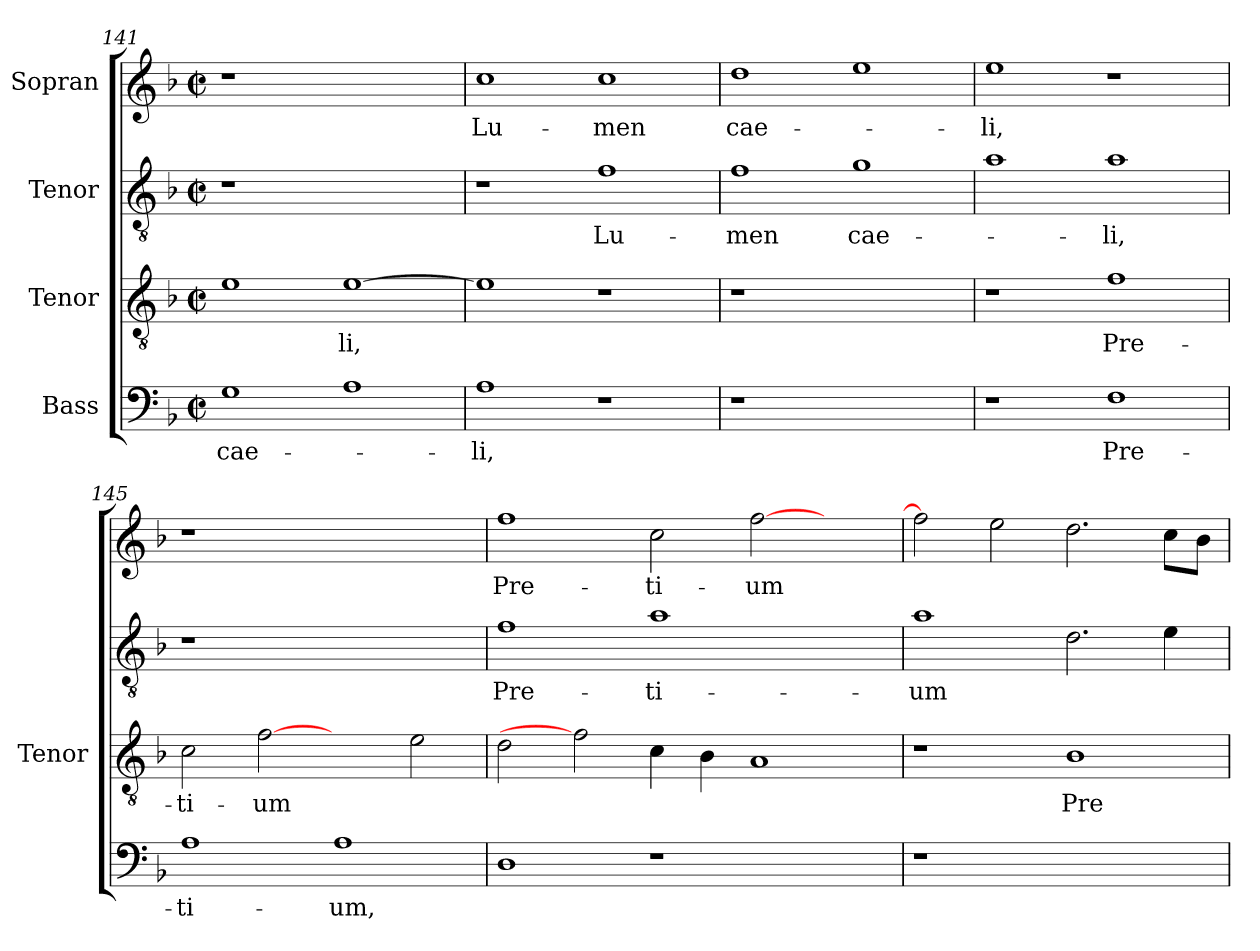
**kern	**text	**kern	**text	**kern	**text	**kern	**text
*part4	*part4	*part3	*part3	*part2	*part2	*part1	*part1
*staff4	*staff4	*staff3	*staff3	*staff2	*staff2	*staff1	*staff1
*I"Bass	*	*I"Tenor	*	*I"Tenor	*	*I"Sopran	*
*	*	*I'Tenor	*	*	*	*	*
*clefF4	*	*clefGv2	*	*clefGv2	*	*clefG2	*
*	*	*ITrd7c12	*	*ITrd7c12	*	*	*
*k[b-]	*	*k[b-]	*	*k[b-]	*	*k[b-]	*
*F:	*	*F:	*	*F:	*	*F:	*
*M2/2	*	*M2/2	*	*M2/2	*	*M2/2	*
*met(c|)	*	*met(c|)	*	*met(c|)	*	*met(c|)	*
=141	=141	=141	=141	=141	=141	=141	=141
!	!LO:LY:b:color=#000000	!	!	!LO:N:vis=1	!	!LO:N:vis=1	!
1Gi	cae-	1Ei	.	1r	.	1r	.
!	!	!	!LO:LY:b:color=#000000	!	!	!	!
1Ai	.	[>1Ei	-li,	1ryy	.	1ryy	.
=142	=142	=142	=142	=142	=142	=142	=142
!	!LO:LY:b:color=#000000	!	!	!	!	!	!
!	!	!	!	!	!	!	!LO:LY:b:color=#000000
1Ai	-li,	1Ei]	.	1r	.	1cci	Lu-
!	!	!	!	!	!LO:LY:b:color=#000000	!	!
!	!	!	!	!	!	!	!LO:LY:b:color=#000000
1r	.	1r	.	1Fi	Lu-	1cci	-men
=143	=143	=143	=143	=143	=143	=143	=143
!LO:N:vis=1	!	!LO:N:vis=1	!	!	!	!	!
!	!	!	!	!	!LO:LY:b:color=#000000	!	!
!	!	!	!	!	!	!	!LO:LY:b:color=#000000
1r	.	1r	.	1Fi	-men	1ddi	cae-
!	!	!	!	!	!LO:LY:b:color=#000000	!	!
1ryy	.	1ryy	.	1Gi	cae-	1eei	.
=144	=144	=144	=144	=144	=144	=144	=144
!	!	!	!	!	!	!	!LO:LY:b:color=#000000
1r	.	1r	.	1Ai	.	1eei	-li,
!	!LO:LY:b:color=#000000	!	!	!	!	!	!
!	!	!	!LO:LY:b:color=#000000	!	!	!	!
!	!	!	!	!	!LO:LY:b:color=#000000	!	!
1Fi	Pre-	1Fi	Pre-	1Ai	-li,	1r	.
=145	=145	=145	=145	=145	=145	=145	=145
!	!LO:LY:b:color=#000000	!	!	!	!	!	!
!	!	!	!LO:LY:b:color=#000000	!LO:N:vis=1	!	!LO:N:vis=1	!
1Ai	-ti-	2Ci\	-ti-	1r	.	1r	.
!	!	!	!LO:LY:b:color=#000000	!	!	!	!
.	.	[2Fi	-um	.	.	.	.
!	!LO:LY:b:color=#000000	!	!	!	!	!	!
1Ai	-um,	2ryy	.	1ryy	.	1ryy	.
.	.	2Ei\	.	.	.	.	.
!!LO:LB:g=z
=146	=146	=146	=146	=146	=146	=146	=146
!	!	!	!	!	!LO:LY:b:color=#000000	!	!
!	!	!	!	!	!	!	!LO:LY:b:color=#000000
1Di	.	2Di\	.	1Fi	Pre-	1ffi	Pre-
.	.	2Fi]	.	.	.	.	.
!	!	!	!	!	!LO:LY:b:color=#000000	!	!
!	!	!	!	!	!	!	!LO:LY:b:color=#000000
1r	.	4Ci\	.	1Ai	-ti-	2cci\	-ti-
.	.	4BB-i\	.	.	.	.	.
!	!	!	!	!	!	!	!LO:LY:b:color=#000000
.	.	1AAi	.	.	.	[>2ffi\	-um
2ryy	.	.	.	2ryy	.	2ryy	.
=147	=147	=147	=147	=147	=147	=147	=147
!LO:N:vis=1	!	!	!	!	!	!	!
!	!	!	!	!	!LO:LY:b:color=#000000	!	!
1r	.	1r	.	1Ai	-um	2ffi\]	.
.	.	.	.	.	.	2eei\	.
!	!	!	!LO:LY:b:color=#000000	!	!	!	!
1ryy	.	1BB-i	Pre-	2.Di\	.	2.ddi\	.
.	.	.	.	4Ei\	.	8cci\L	.
.	.	.	.	.	.	8b-i\J	.
=	=	=	=	=	=	=	=
*-	*-	*-	*-	*-	*-	*-	*-
